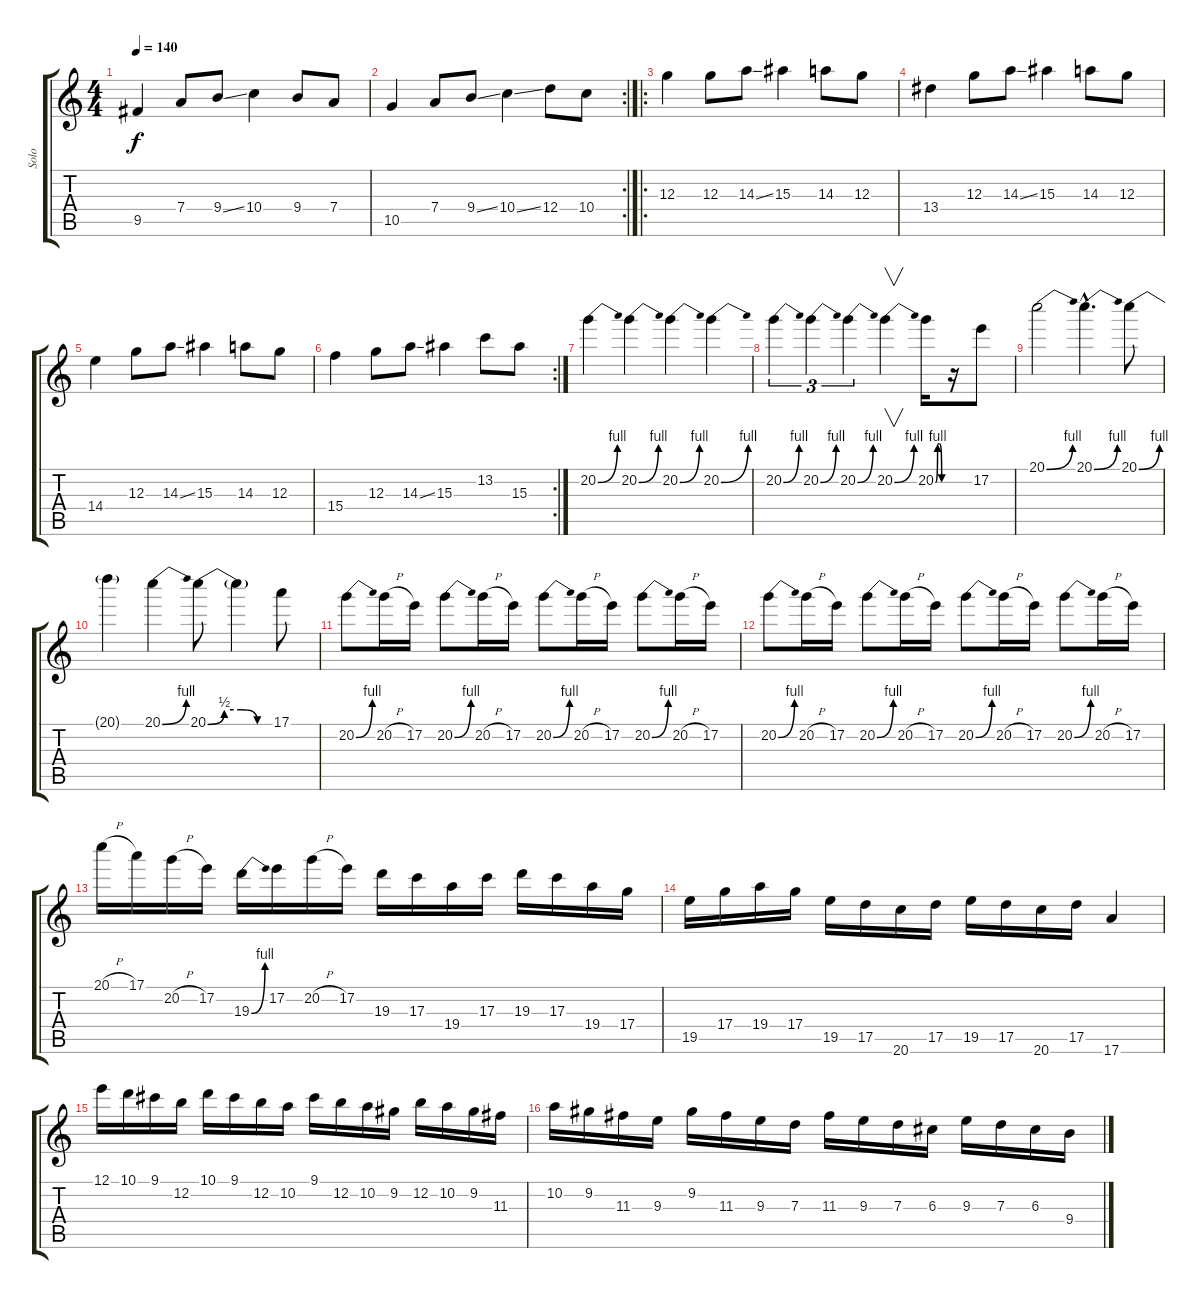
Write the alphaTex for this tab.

\track ("Solo" "Solo") {instrument distortionguitar}
\staff {score tabs}
\tuning (E4 B3 G3 D3 A2 E2) {hide}
\ts (4 4)
\tempo 140
\clef g2
\ks c
9.5.4{dy f} 7.4.8 9.4{ss}.8 10.4.4 9.4.8 7.4.8 |
\rc 2
10.5.4 7.4.8 9.4{ss}.8 10.4{ss}.4 12.4.8 10.4.8 |
\ro
12.3.4 12.3.8 14.3{ss}.8 15.3.4 14.3.8 12.3.8 |
13.4.4 12.3.8 14.3{ss}.8 15.3.4 14.3.8 12.3.8 |
14.4.4 12.3.8 14.3{ss}.8 15.3.4 14.3.8 12.3.8 |
\rc 2
15.4.4 12.3.8 14.3{ss}.8 15.3.4 13.2.8 15.3.8 |
20.2{be (bend 0 0 60 4)}.4 20.2{be (bend 0 0 60 4)}.4 20.2{be (bend 0 0 60 4)}.4 20.2{be (bend 0 0 60 4)}.4 |
20.2{be (bend 0 0 60 4)}.4{tu (3 2)} 20.2{be (bend 0 0 60 4)}.4{tu (3 2)} 20.2{be (bend 0 0 60 4)}.4{tu (3 2)} 20.2{be (bend 0 0 60 4)}.4{v} 20.2{be (custom 0 0 15 4 30 4 45 0 60 0)}.16 r.16 17.2.8 |
20.1{be (bend 0 0 60 4)}.2 20.1{be (bend 0 0 60 4) hac}.4{d} 20.1{be (bend 0 0 60 4)}.8 |
20.1{t}.4 20.1{be (bend 0 0 60 4)}.4 20.1{be (custom 0 0 15 2 30 2 45 0 60 0)}.8 20.1{t}.4 17.1.8 |
20.2{be (bend 0 0 60 4)}.8 20.2{h}.16 17.2.16 20.2{be (bend 0 0 60 4)}.8 20.2{h}.16 17.2.16 20.2{be (bend 0 0 60 4)}.8 20.2{h}.16 17.2.16 20.2{be (bend 0 0 60 4)}.8 20.2{h}.16 17.2.16 |
20.2{be (bend 0 0 60 4)}.8 20.2{h}.16 17.2.16 20.2{be (bend 0 0 60 4)}.8 20.2{h}.16 17.2.16 20.2{be (bend 0 0 60 4)}.8 20.2{h}.16 17.2.16 20.2{be (bend 0 0 60 4)}.8 20.2{h}.16 17.2.16 |
20.1{h}.16 17.1.16 20.2{h}.16 17.2.16 19.3{be (bend 0 0 60 4)}.16 17.2.16 20.2{h}.16 17.2.16 19.3.16 17.3.16 19.4.16 17.3.16 19.3.16 17.3.16 19.4.16 17.4.16 |
19.5.16 17.4.16 19.4.16 17.4.16 19.5.16 17.5.16 20.6.16 17.5.16 19.5.16 17.5.16 20.6.16 17.5.16 17.6.4 |
12.1.16 10.1.16 9.1.16 12.2.16 10.1.16 9.1.16 12.2.16 10.2.16 9.1.16 12.2.16 10.2.16 9.2.16 12.2.16 10.2.16 9.2.16 11.3.16 |
10.2.16 9.2.16 11.3.16 9.3.16 9.2.16 11.3.16 9.3.16 7.3.16 11.3.16 9.3.16 7.3.16 6.3.16 9.3.16 7.3.16 6.3.16 9.4.16
